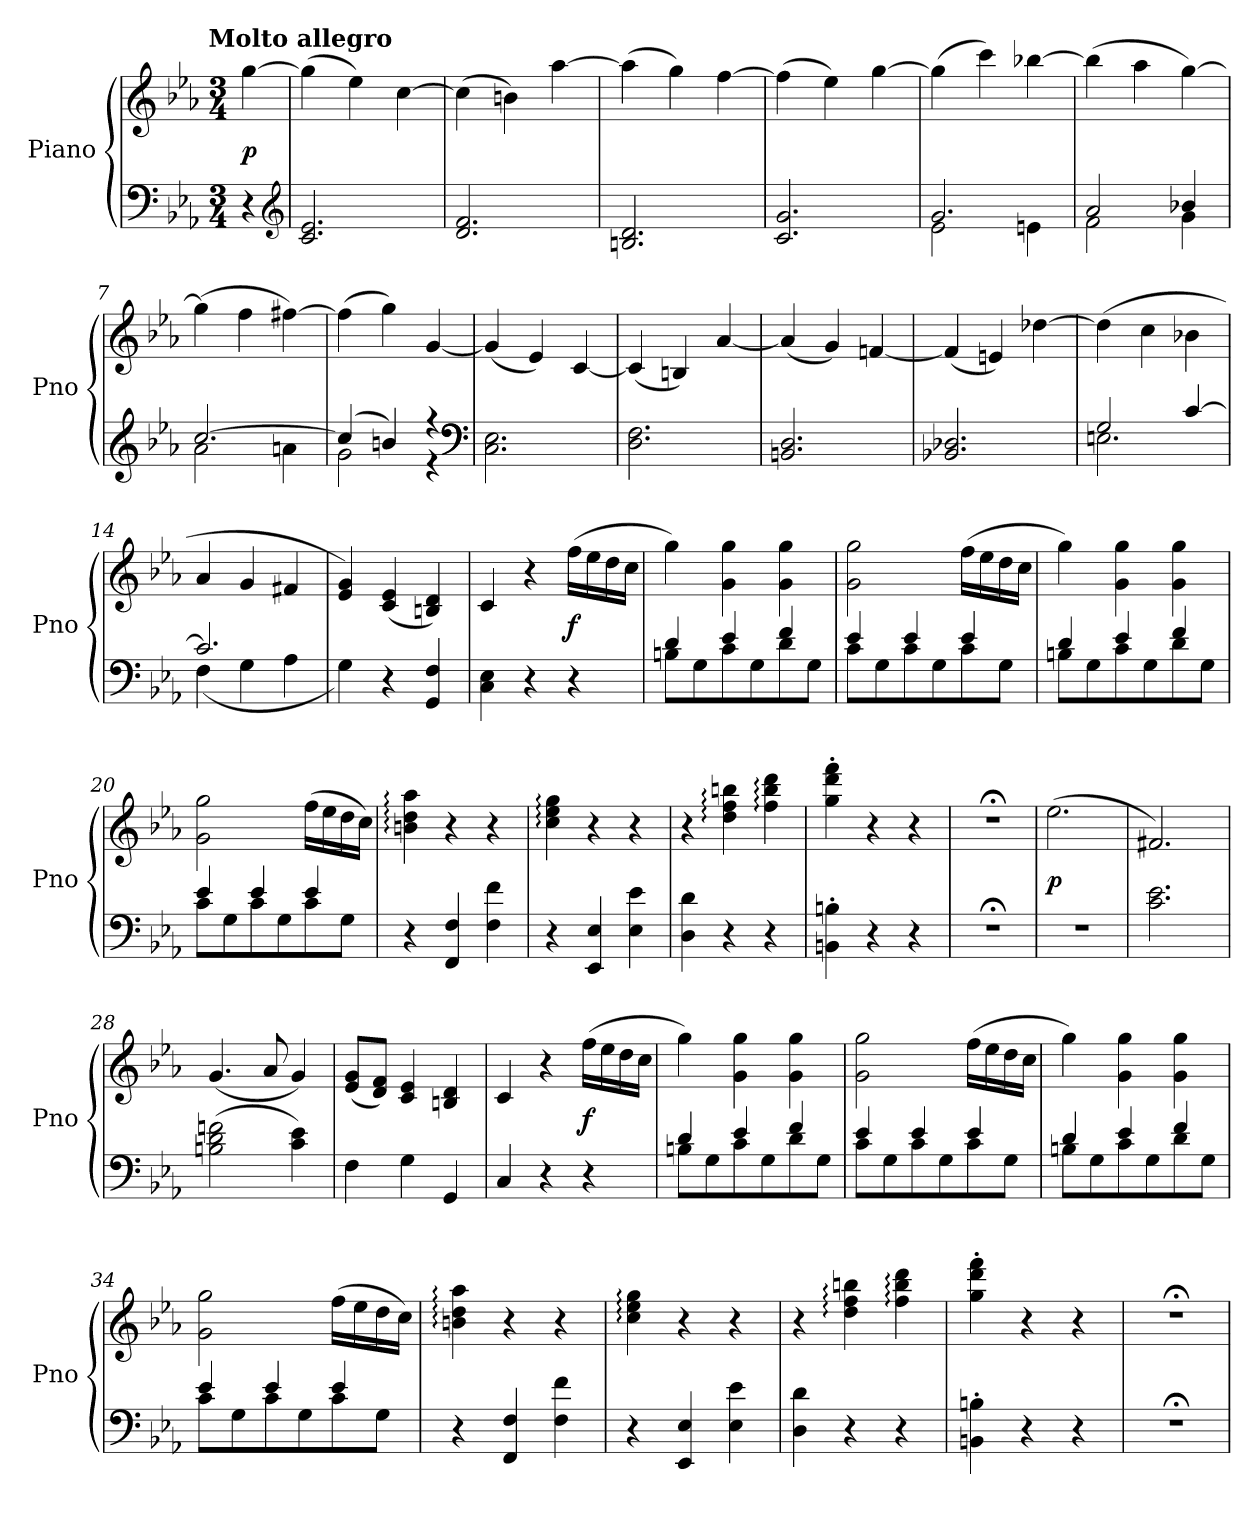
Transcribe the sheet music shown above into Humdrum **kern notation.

**kern	**kern	**dynam
*part1	*part1	*part1
*staff2	*staff1	*staff1/2
*I"Piano	*	*
*I'Pno	*	*
*clefF4	*clefG2	*
*k[b-e-a-]	*k[b-e-a-]	*
*c:	*c:	*
!!LO:TX:omd:t=Molto allegro
*M3/4	*M3/4	*
*MM300	*MM300	*
=	=	=
4r	[4gg	p
*clefG2	*	*
=1	=1	=1
2.c 2.e-	(4gg]	.
.	4ee-)	.
.	[4cc	.
=2	=2	=2
2.d 2.f	(4cc]	.
.	4bn)	.
.	[4aa-	.
=3	=3	=3
2.Bn 2.d	(4aa-]	.
.	4gg)	.
.	[4ff	.
=4	=4	=4
2.c 2.g	(4ff]	.
.	4ee-)	.
.	[4gg	.
=5	=5	=5
*^	*	*
2.g	2e-	(4gg]	.
.	.	4ccc)	.
.	4en	[4bb-X	.
=6	=6	=6	=6
2a-	2f	(4bb-]	.
.	.	4aa-	.
4b-X	4g	[4gg)	.
=7	=7	=7	=7
[2.cc	2a-	(4gg]	.
.	.	4ff	.
.	4an	[4ff#X)	.
=8	=8	=8	=8
(4cc]	2g	(4ff#]	.
4bn)	.	4gg)	.
4r	4r	[4g	.
*v	*v	*	*
*clefF4	*	*
=9	=9	=9
2.C 2.E-	(4g]	.
.	4e-)	.
.	[4c	.
=10	=10	=10
2.D 2.F	(4c]	.
.	4Bn)	.
.	[4a-	.
=11	=11	=11
2.BBn 2.D	(4a-]	.
.	4g)	.
.	[4fn	.
=12	=12	=12
2.BB-X 2.D-X	(4f]	.
.	4en)	.
.	[4dd-X	.
=13	=13	=13
*^	*	*
2G	2.En	(4dd-]	.
.	.	4cc	.
[4c	.	4b-X	.
=14	=14	=14	=14
2.c]	(4F	4a-	.
.	4G	4g	.
.	4A-	4f#X	.
*v	*v	*	*
=15	=15	=15
4G)	4e- 4g)	.
4r	(4c 4e-	.
4GG 4F	4Bn 4d)	.
=16	=16	=16
4C 4E-	4c	.
4r	4r	.
4r	(16ffLL	f
.	16ee-	.
.	16dd	.
.	16ccJJ	.
=17	=17	=17
*^	*	*
4d	8BnL	4gg)	.
.	8G	.	.
4e-	8c	4g 4gg	.
.	8G	.	.
4f	8d	4g 4gg	.
.	8GJ	.	.
=18	=18	=18	=18
4e-	8cL	2g 2gg	.
.	8G	.	.
4e-	8c	.	.
.	8G	.	.
4e-	8c	(16ffLL	.
.	.	16ee-	.
.	8GJ	16dd	.
.	.	16ccJJ	.
=19	=19	=19	=19
4d	8BnL	4gg)	.
.	8G	.	.
4e-	8c	4g 4gg	.
.	8G	.	.
4f	8d	4g 4gg	.
.	8GJ	.	.
=20	=20	=20	=20
4e-	8cL	2g 2gg	.
.	8G	.	.
4e-	8c	.	.
.	8G	.	.
4e-	8c	(16ffLL	.
.	.	16ee-	.
.	8GJ	16dd	.
.	.	16ccJJ)	.
*v	*v	*	*
=21	=21	=21
4r	4bn: 4dd: 4aa-:	.
4FF 4F	4r	.
4F 4f	4r	.
=22	=22	=22
4r	4cc: 4ee-: 4gg:	.
4EE- 4E-	4r	.
4E- 4e-	4r	.
=23	=23	=23
4D 4d	4r	.
4r	4dd: 4ff: 4bbn:	.
4r	4ff: 4bb: 4ddd:	.
=24	=24	=24
4BBn' 4Bn'	4gg' 4ddd' 4fff'	.
4r	4r	.
4r	4r	.
=25	=25	=25
2.r;<	2.r;<	.
=26	=26	=26
2.r	(2.ee-	p
=27	=27	=27
2.c 2.e-	2.f#X)	.
=28	=28	=28
(2Bn 2d 2fn	(4.g	.
.	8a-	.
4c 4e-)	4g)	.
=29	=29	=29
4F	(8e- 8gL	.
.	8d 8fJ)	.
4G	4c 4e-	.
4GG	4Bn 4d	.
=30	=30	=30
4C	4c	.
4r	4r	.
4r	(16ffLL	f
.	16ee-	.
.	16dd	.
.	16ccJJ	.
=31	=31	=31
*^	*	*
4d	8BnL	4gg)	.
.	8G	.	.
4e-	8c	4g 4gg	.
.	8G	.	.
4f	8d	4g 4gg	.
.	8GJ	.	.
=32	=32	=32	=32
4e-	8cL	2g 2gg	.
.	8G	.	.
4e-	8c	.	.
.	8G	.	.
4e-	8c	(16ffLL	.
.	.	16ee-	.
.	8GJ	16dd	.
.	.	16ccJJ	.
=33	=33	=33	=33
4d	8BnL	4gg)	.
.	8G	.	.
4e-	8c	4g 4gg	.
.	8G	.	.
4f	8d	4g 4gg	.
.	8GJ	.	.
=34	=34	=34	=34
4e-	8cL	2g 2gg	.
.	8G	.	.
4e-	8c	.	.
.	8G	.	.
4e-	8c	(16ffLL	.
.	.	16ee-	.
.	8GJ	16dd	.
.	.	16ccJJ)	.
*v	*v	*	*
=35	=35	=35
4r	4bn: 4dd: 4aa-:	.
4FF 4F	4r	.
4F 4f	4r	.
=36	=36	=36
4r	4cc: 4ee-: 4gg:	.
4EE- 4E-	4r	.
4E- 4e-	4r	.
=37	=37	=37
4D 4d	4r	.
4r	4dd: 4ff: 4bbn:	.
4r	4ff: 4bb: 4ddd:	.
=38	=38	=38
4BBn' 4Bn'	4gg' 4ddd' 4fff'	.
4r	4r	.
4r	4r	.
=39	=39	=39
2.r;<	2.r;<	.
=	=	=
*-	*-	*-
